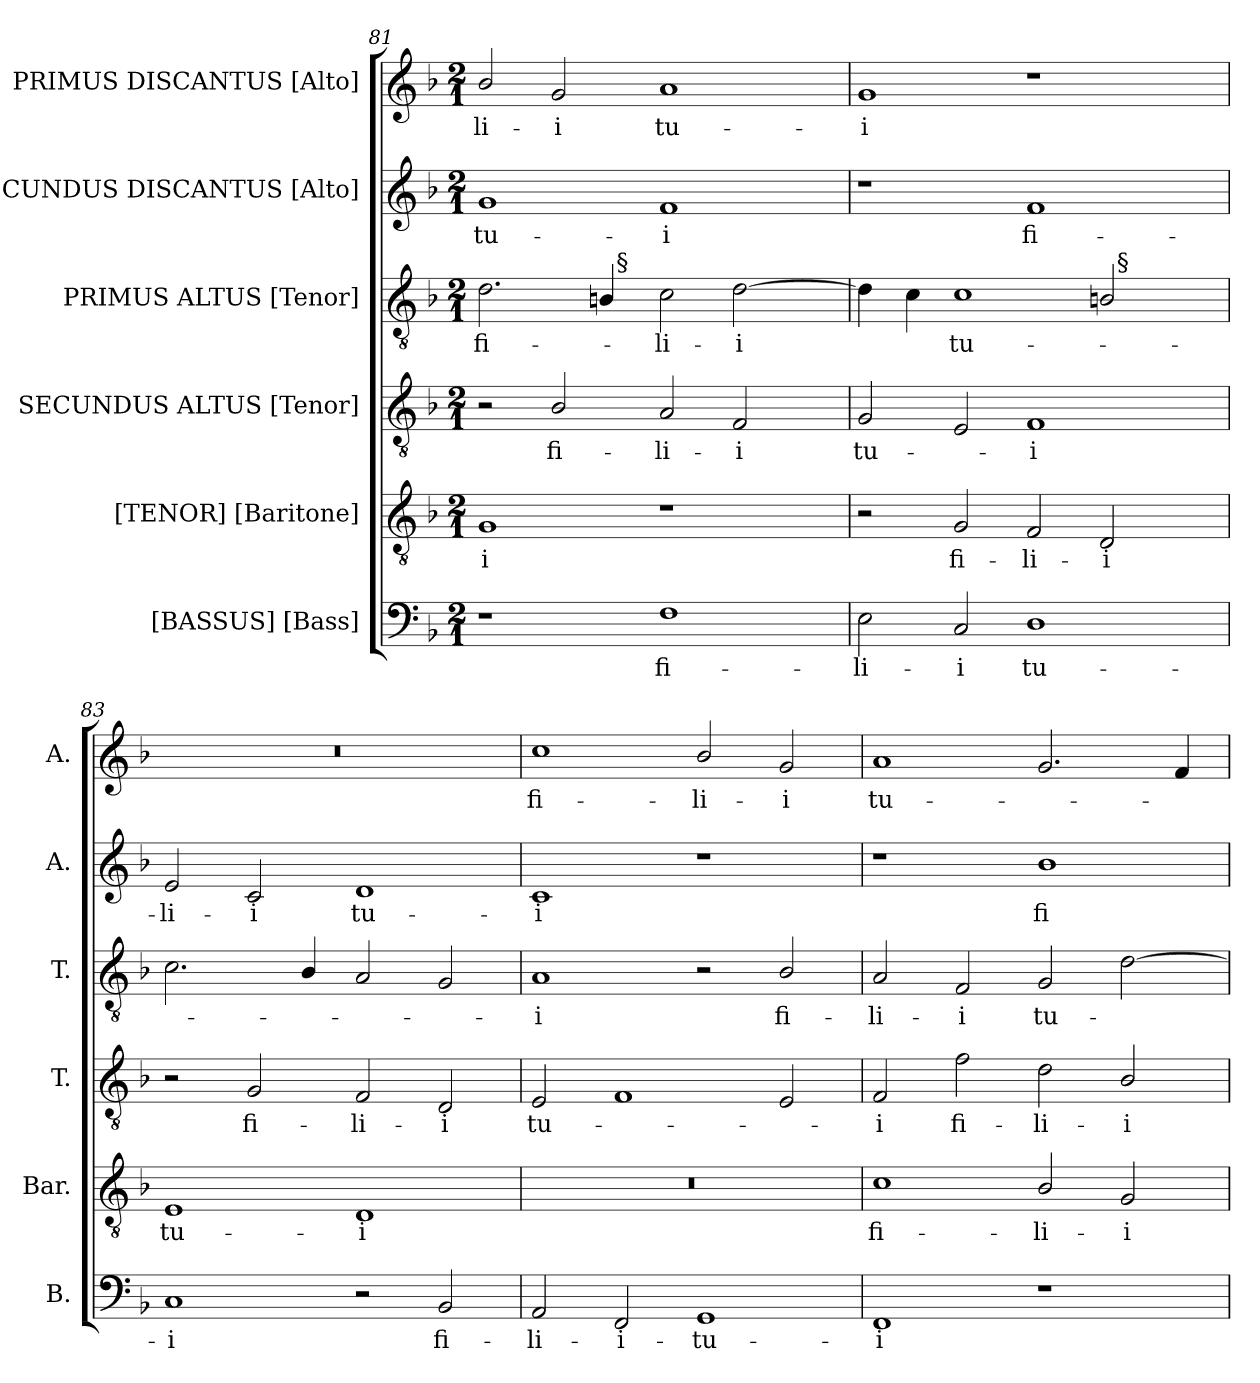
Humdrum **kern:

**kern	**text	**kern	**text	**kern	**text	**kern	**text	**kern	**text	**kern	**text
*part6	*part6	*part5	*part5	*part4	*part4	*part3	*part3	*part2	*part2	*part1	*part1
*staff6	*staff6	*staff5	*staff5	*staff4	*staff4	*staff3	*staff3	*staff2	*staff2	*staff1	*staff1
*I"[BASSUS] [Bass]	*	*I"[TENOR] [Baritone]	*	*I"SECUNDUS ALTUS [Tenor]	*	*I"PRIMUS ALTUS [Tenor]	*	*I"SECUNDUS DISCANTUS [Alto]	*	*I"PRIMUS DISCANTUS [Alto]	*
*I'B.	*	*I'Bar.	*	*I'T.	*	*I'T.	*	*I'A.	*	*I'A.	*
*clefF4	*	*clefGv2	*	*clefGv2	*	*clefGv2	*	*clefG2	*	*clefG2	*
*	*	*ITrd7c12	*	*ITrd7c12	*	*ITrd7c12	*	*	*	*	*
*k[b-]	*	*k[b-]	*	*k[b-]	*	*k[b-]	*	*k[b-]	*	*k[b-]	*
*F:	*	*F:	*	*F:	*	*F:	*	*F:	*	*F:	*
*M2/1	*	*M2/1	*	*M2/1	*	*M2/1	*	*M2/1	*	*M2/1	*
=81	=81	=81	=81	=81	=81	=81	=81	=81	=81	=81	=81
!	!	!	!LO:LY:b:color=#000000	!	!	!	!	!	!	!	!
!	!	!	!	!	!	!	!LO:LY:b:color=#000000	!	!	!	!
!	!	!	!	!	!	!	!	!	!LO:LY:b:color=#000000	!	!
!	!	!	!	!	!	!	!	!	!	!	!LO:LY:b:color=#000000
*	*	*	*	*	*	*^	*	*	*	*	*
1r	.	1GGi	-i	2r	.	2.Di\	2ryy	fi-	1gi	tu-	2b-i/	-li-
!	!	!	!	!	!LO:LY:b:color=#000000	!	!	!	!	!	!	!
!	!	!	!	!	!	!	!	!	!	!	!	!LO:LY:b:color=#000000
.	.	.	.	2BB-i/	fi-	.	4ryy	.	.	.	2gi/	-i
.	.	.	.	.	.	4BBi/	32ryy	.	.	.	.	.
.	.	.	.	.	.	.	256ryy	.	.	.	.	.
!	!	!	!	!	!	!	!LO:TX:a:t=§	!	!	!	!	!
.	.	.	.	.	.	.	1ryy	.	.	.	.	.
!	!LO:LY:b:color=#000000	!	!	!	!	!	!	!	!	!	!	!
!	!	!	!	!	!LO:LY:b:color=#000000	!	!	!	!	!	!	!
!	!	!	!	!	!	!	!	!LO:LY:b:color=#000000	!	!	!	!
!	!	!	!	!	!	!	!	!	!	!LO:LY:b:color=#000000	!	!
!	!	!	!	!	!	!	!	!	!	!	!	!LO:LY:b:color=#000000
1Fi	fi-	1r	.	2AAi/	-li-	2Ci\	.	-li-	1fi	-i	1ai	tu-
!	!	!	!	!	!LO:LY:b:color=#000000	!	!	!	!	!	!	!
!	!	!	!	!	!	!	!	!LO:LY:b:color=#000000	!	!	!	!
.	.	.	.	2FFi/	-i	[2Di\	.	-i	.	.	.	.
.	.	.	.	.	.	.	8ryy	.	.	.	.	.
.	.	.	.	.	.	.	16ryy	.	.	.	.	.
.	.	.	.	.	.	.	64..ryy	.	.	.	.	.
!!LO:LB:g=z
=82	=82	=82	=82	=82	=82	=82	=82	=82	=82	=82	=82	=82
!	!LO:LY:b:color=#000000	!	!	!	!	!	!	!	!	!	!	!
!	!	!	!	!	!LO:LY:b:color=#000000	!	!	!	!	!	!	!
!	!	!	!	!	!	!	!	!	!	!	!	!LO:LY:b:color=#000000
2Ei\	-li-	2r	.	2GGi/	tu-	4Di\]	1ryy	.	1r	.	1gi	-i
.	.	.	.	.	.	4Ci\	.	.	.	.	.	.
!	!LO:LY:b:color=#000000	!	!	!	!	!	!	!	!	!	!	!
!	!	!	!LO:LY:b:color=#000000	!	!	!	!	!	!	!	!	!
!	!	!	!	!	!	!	!	!LO:LY:b:color=#000000	!	!	!	!
2Ci/	-i	2GGi/	fi-	2EEi/	.	1Ci	.	tu-	.	.	.	.
!	!LO:LY:b:color=#000000	!	!	!	!	!	!	!	!	!	!	!
!	!	!	!LO:LY:b:color=#000000	!	!	!	!	!	!	!	!	!
!	!	!	!	!	!LO:LY:b:color=#000000	!	!	!	!	!	!	!
!	!	!	!	!	!	!	!	!	!	!LO:LY:b:color=#000000	!	!
1Di	tu-	2FFi/	-li-	1FFi	-i	.	2ryy	.	1fi	fi-	1r	.
!	!	!	!LO:LY:b:color=#000000	!	!	!	!	!	!	!	!	!
.	.	2DDi/	-i	.	.	2BBi/	32ryy	.	.	.	.	.
.	.	.	.	.	.	.	256ryy	.	.	.	.	.
!	!	!	!	!	!	!	!LO:TX:a:t=§	!	!	!	!	!
.	.	.	.	.	.	.	4ryy	.	.	.	.	.
.	.	.	.	.	.	.	8ryy	.	.	.	.	.
.	.	.	.	.	.	.	16ryy	.	.	.	.	.
.	.	.	.	.	.	.	64..ryy	.	.	.	.	.
*	*	*	*	*	*	*v	*v	*	*	*	*	*
=83	=83	=83	=83	=83	=83	=83	=83	=83	=83	=83	=83
*	*	*	*	*	*	*^	*	*	*	*	*
!	!LO:LY:b:color=#000000	!	!	!	!	!	!	!	!	!	!	!
*	*	*	*	*	*	*v	*v	*	*	*	*	*
*	*	*	*	*	*	*^	*	*	*	*	*
!	!	!	!LO:LY:b:color=#000000	!	!	!	!	!	!	!	!	!
*	*	*	*	*	*	*v	*v	*	*	*	*	*
*	*	*	*	*	*	*^	*	*	*	*	*
!	!	!	!	!	!	!	!	!	!	!LO:LY:b:color=#000000	!LO:N:vis=1	!
*	*	*	*	*	*	*v	*v	*	*	*	*	*
1Ci	-i	1EEi	tu-	2r	.	2.Ci\	.	2ei/	-li-	0r	.
!	!	!	!	!	!LO:LY:b:color=#000000	!	!	!	!	!	!
!	!	!	!	!	!	!	!	!	!LO:LY:b:color=#000000	!	!
.	.	.	.	2GGi/	fi-	.	.	2ci/	-i	.	.
.	.	.	.	.	.	4BB-i/	.	.	.	.	.
!	!	!	!LO:LY:b:color=#000000	!	!	!	!	!	!	!	!
!	!	!	!	!	!LO:LY:b:color=#000000	!	!	!	!	!	!
!	!	!	!	!	!	!	!	!	!LO:LY:b:color=#000000	!	!
2r	.	1DDi	-i	2FFi/	-li-	2AAi/	.	1di	tu-	.	.
!	!LO:LY:b:color=#000000	!	!	!	!	!	!	!	!	!	!
!	!	!	!	!	!LO:LY:b:color=#000000	!	!	!	!	!	!
2BB-i/	fi-	.	.	2DDi/	-i	2GGi/	.	.	.	.	.
=84	=84	=84	=84	=84	=84	=84	=84	=84	=84	=84	=84
!	!LO:LY:b:color=#000000	!LO:N:vis=1	!	!	!	!	!	!	!	!	!
!	!	!	!	!	!LO:LY:b:color=#000000	!	!	!	!	!	!
!	!	!	!	!	!	!	!LO:LY:b:color=#000000	!	!	!	!
!	!	!	!	!	!	!	!	!	!LO:LY:b:color=#000000	!	!
!	!	!	!	!	!	!	!	!	!	!	!LO:LY:b:color=#000000
2AAi/	-li-	0r	.	2EEi/	tu-	1AAi	-i	1ci	-i	1cci	fi-
!	!LO:LY:b:color=#000000	!	!	!	!	!	!	!	!	!	!
2FFi/	-i-	.	.	1FFi	.	.	.	.	.	.	.
!	!LO:LY:b:color=#000000	!	!	!	!	!	!	!	!	!	!
!	!	!	!	!	!	!	!	!	!	!	!LO:LY:b:color=#000000
1GGi	-tu-	.	.	.	.	2r	.	1r	.	2b-i/	-li-
!	!	!	!	!	!	!	!LO:LY:b:color=#000000	!	!	!	!
!	!	!	!	!	!	!	!	!	!	!	!LO:LY:b:color=#000000
.	.	.	.	2EEi/	.	2BB-i/	fi-	.	.	2gi/	-i
=85	=85	=85	=85	=85	=85	=85	=85	=85	=85	=85	=85
!	!LO:LY:b:color=#000000	!	!	!	!	!	!	!	!	!	!
!	!	!	!LO:LY:b:color=#000000	!	!	!	!	!	!	!	!
!	!	!	!	!	!LO:LY:b:color=#000000	!	!	!	!	!	!
!	!	!	!	!	!	!	!LO:LY:b:color=#000000	!	!	!	!
!	!	!	!	!	!	!	!	!	!	!	!LO:LY:b:color=#000000
1FFi	-i	1Ci	fi-	2FFi/	-i	2AAi/	-li-	1r	.	1ai	tu-
!	!	!	!	!	!LO:LY:b:color=#000000	!	!	!	!	!	!
!	!	!	!	!	!	!	!LO:LY:b:color=#000000	!	!	!	!
.	.	.	.	2Fi\	fi-	2FFi/	-i	.	.	.	.
!	!	!	!LO:LY:b:color=#000000	!	!	!	!	!	!	!	!
!	!	!	!	!	!LO:LY:b:color=#000000	!	!	!	!	!	!
!	!	!	!	!	!	!	!LO:LY:b:color=#000000	!	!	!	!
!	!	!	!	!	!	!	!	!	!LO:LY:b:color=#000000	!	!
1r	.	2BB-i/	-li-	2Di\	-li-	2GGi/	tu-	1b-i	fi-	2.gi/	.
!	!	!	!LO:LY:b:color=#000000	!	!	!	!	!	!	!	!
!	!	!	!	!	!LO:LY:b:color=#000000	!	!	!	!	!	!
.	.	2GGi/	-i	2BB-i/	-i	[2Di\	.	.	.	.	.
.	.	.	.	.	.	.	.	.	.	4fi/	.
=	=	=	=	=	=	=	=	=	=	=	=
*-	*-	*-	*-	*-	*-	*-	*-	*-	*-	*-	*-
